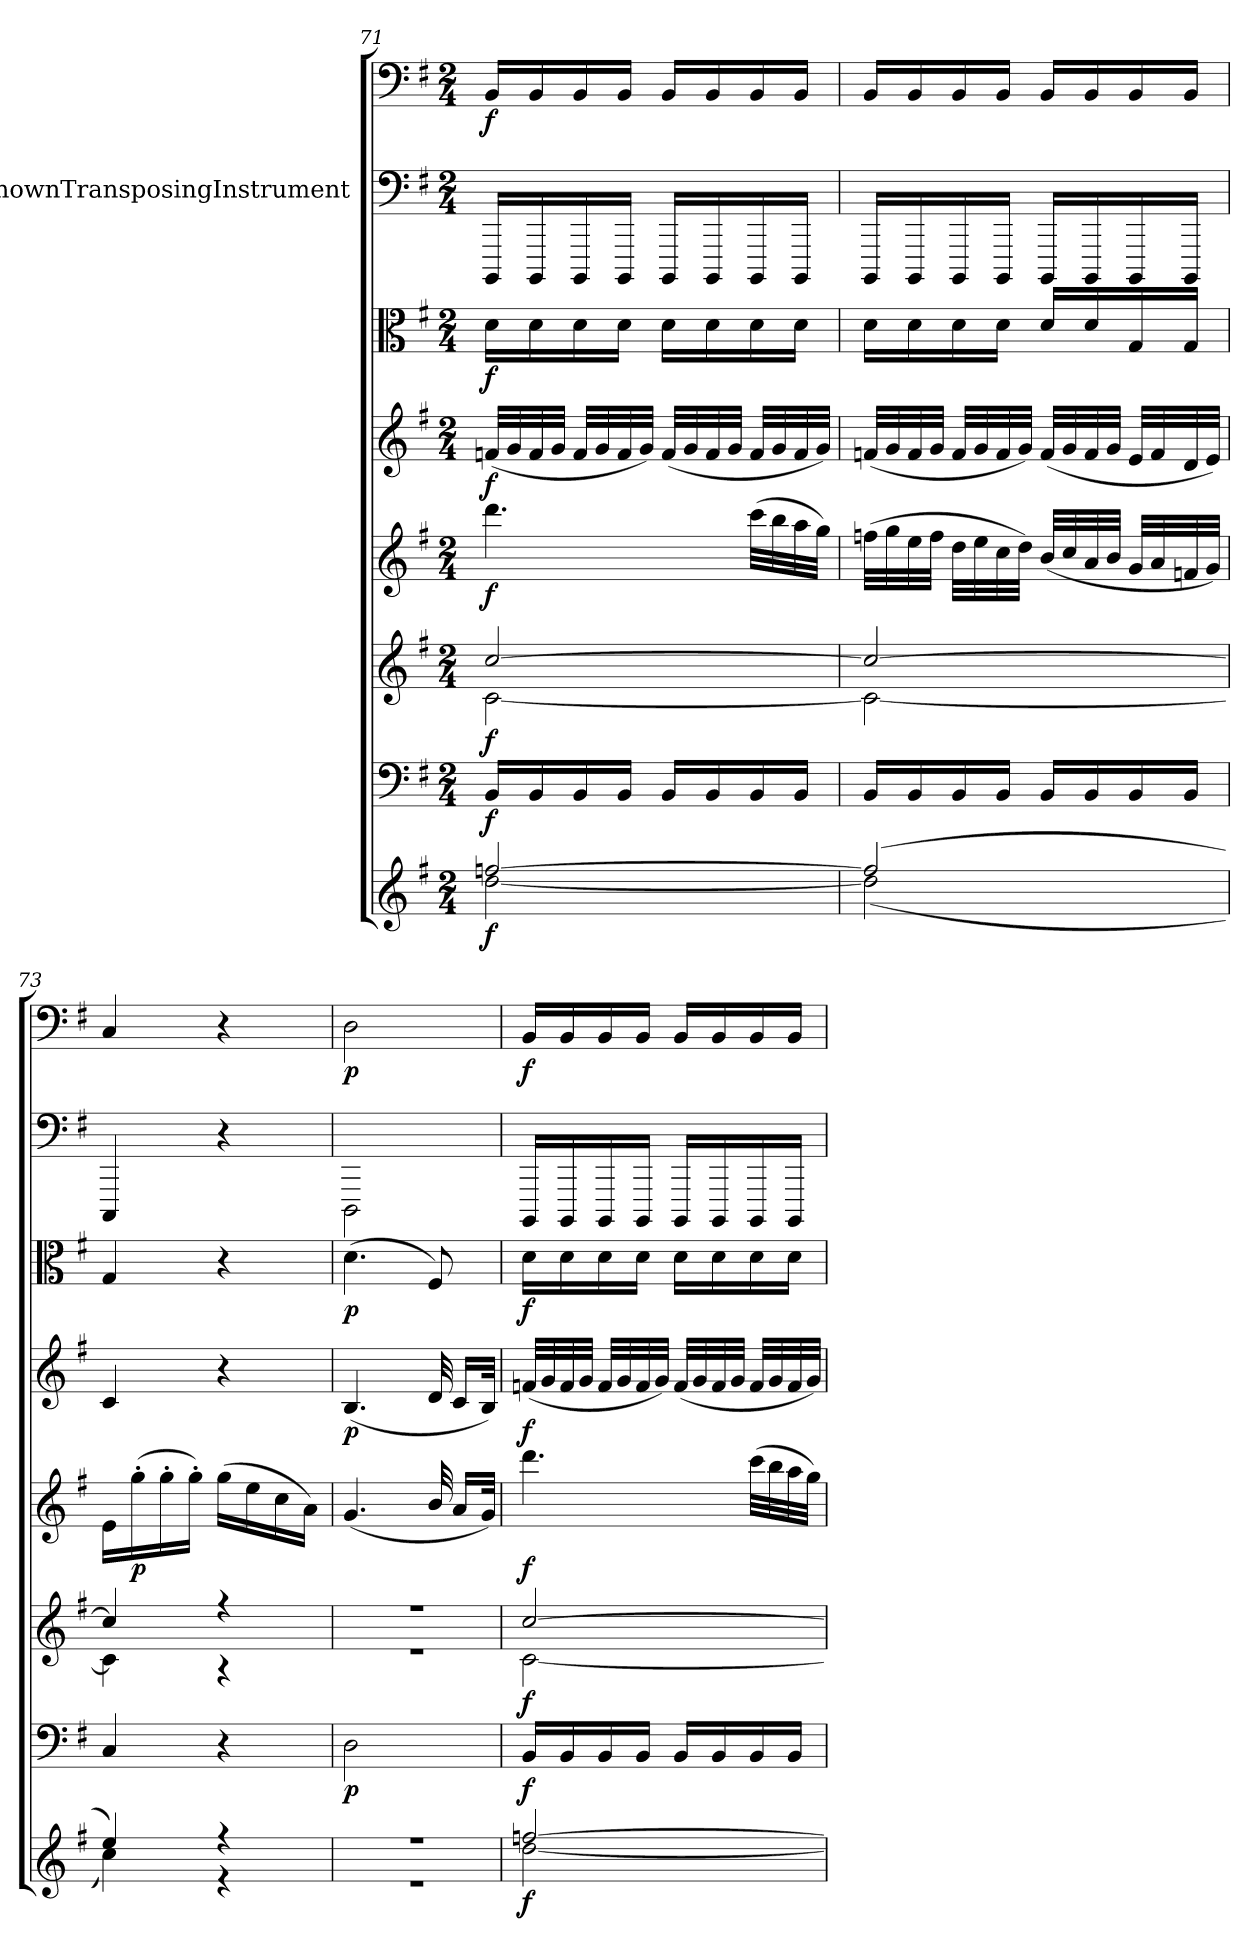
**kern	**dynam	**kern	**dynam	**kern	**dynam	**kern	**dynam	**kern	**dynam	**kern	**dynam	**kern	**kern	**dynam
*part8	*part8	*part7	*part7	*part6	*part6	*part5	*part5	*part4	*part4	*part3	*part3	*part2	*part1	*part1
*staff8	*staff8	*staff7	*staff7	*staff6	*staff6	*staff5	*staff5	*staff4	*staff4	*staff3	*staff3	*staff2	*staff1	*staff1
*	*	*	*	*	*	*	*	*	*	*	*	*I"UnknownTransposingInstrument	*	*
*clefG2	*	*clefF4	*	*clefG2	*	*clefG2	*	*clefG2	*	*clefC3	*	*clefF4	*clefF4	*
*	*	*	*	*	*	*	*	*	*	*	*	*ITrd-7c-12	*	*
*k[f#]	*	*k[f#]	*	*k[f#]	*	*k[f#]	*	*k[f#]	*	*k[f#]	*	*k[f#]	*k[f#]	*
*G:	*	*G:	*	*G:	*	*G:	*	*G:	*	*G:	*	*	*G:	*
*M2/4	*	*M2/4	*	*M2/4	*	*M2/4	*	*M2/4	*	*M2/4	*	*M2/4	*M2/4	*
=71	=71	=71	=71	=71	=71	=71	=71	=71	=71	=71	=71	=71	=71	=71
*^	*	*	*	*^	*	*	*	*	*	*	*	*	*	*
[2ffn/	[2dd\	f	16BB/LL	f	[2cc/	[2c\	f	4.ddd\	f	(32fn/LLL	f	16d\LL	f	16BBB/LL	16BB/LL	f
.	.	.	.	.	.	.	.	.	.	32g/	.	.	.	.	.	.
.	.	.	16BB/	.	.	.	.	.	.	32f/	.	16d\	.	16BBB/	16BB/	.
.	.	.	.	.	.	.	.	.	.	32g/JJJ	.	.	.	.	.	.
.	.	.	16BB/	.	.	.	.	.	.	32f/LLL	.	16d\	.	16BBB/	16BB/	.
.	.	.	.	.	.	.	.	.	.	32g/	.	.	.	.	.	.
.	.	.	16BB/JJ	.	.	.	.	.	.	32f/	.	16d\JJ	.	16BBB/JJ	16BB/JJ	.
.	.	.	.	.	.	.	.	.	.	32g/JJJ)	.	.	.	.	.	.
.	.	.	16BB/LL	.	.	.	.	.	.	(32f/LLL	.	16d\LL	.	16BBB/LL	16BB/LL	.
.	.	.	.	.	.	.	.	.	.	32g/	.	.	.	.	.	.
.	.	.	16BB/	.	.	.	.	.	.	32f/	.	16d\	.	16BBB/	16BB/	.
.	.	.	.	.	.	.	.	.	.	32g/JJJ	.	.	.	.	.	.
.	.	.	16BB/	.	.	.	.	(32ccc\LLL	.	32f/LLL	.	16d\	.	16BBB/	16BB/	.
.	.	.	.	.	.	.	.	32bb\	.	32g/	.	.	.	.	.	.
.	.	.	16BB/JJ	.	.	.	.	32aa\	.	32f/	.	16d\JJ	.	16BBB/JJ	16BB/JJ	.
.	.	.	.	.	.	.	.	32gg\JJJ)	.	32g/JJJ)	.	.	.	.	.	.
=72	=72	=72	=72	=72	=72	=72	=72	=72	=72	=72	=72	=72	=72	=72	=72	=72
(2ff/]	(2dd\]	.	16BB/LL	.	2cc/_	2c\_	.	(32ffn\LLL	.	(32fn/LLL	.	16d\LL	.	16BBB/LL	16BB/LL	.
.	.	.	.	.	.	.	.	32gg\	.	32g/	.	.	.	.	.	.
.	.	.	16BB/	.	.	.	.	32ee\	.	32f/	.	16d\	.	16BBB/	16BB/	.
.	.	.	.	.	.	.	.	32ff\JJJ	.	32g/JJJ	.	.	.	.	.	.
.	.	.	16BB/	.	.	.	.	32dd\LLL	.	32f/LLL	.	16d\	.	16BBB/	16BB/	.
.	.	.	.	.	.	.	.	32ee\	.	32g/	.	.	.	.	.	.
.	.	.	16BB/JJ	.	.	.	.	32cc\	.	32f/	.	16d\JJ	.	16BBB/JJ	16BB/JJ	.
.	.	.	.	.	.	.	.	32dd\JJJ)	.	32g/JJJ)	.	.	.	.	.	.
.	.	.	16BB/LL	.	.	.	.	(32b/LLL	.	(32f/LLL	.	16d/LL	.	16BBB/LL	16BB/LL	.
.	.	.	.	.	.	.	.	32cc/	.	32g/	.	.	.	.	.	.
.	.	.	16BB/	.	.	.	.	32a/	.	32f/	.	16d/	.	16BBB/	16BB/	.
.	.	.	.	.	.	.	.	32b/JJJ	.	32g/JJJ	.	.	.	.	.	.
.	.	.	16BB/	.	.	.	.	32g/LLL	.	32e/LLL	.	16G/	.	16BBB/	16BB/	.
.	.	.	.	.	.	.	.	32a/	.	32f/	.	.	.	.	.	.
.	.	.	16BB/JJ	.	.	.	.	32fn/	.	32d/	.	16G/JJ	.	16BBB/JJ	16BB/JJ	.
.	.	.	.	.	.	.	.	32g/JJJ)	.	32e/JJJ)	.	.	.	.	.	.
=73	=73	=73	=73	=73	=73	=73	=73	=73	=73	=73	=73	=73	=73	=73	=73	=73
4ee/)	4cc\)	.	4C/	.	4cc/]	4c\]	.	16e\LL	.	4c/	.	4G/	.	4CC/	4C/	.
.	.	.	.	.	.	.	.	(16gg'\	p	.	.	.	.	.	.	.
.	.	.	.	.	.	.	.	16gg'\	.	.	.	.	.	.	.	.
.	.	.	.	.	.	.	.	16gg'\JJ)	.	.	.	.	.	.	.	.
4r	4r	.	4r	.	4r	4r	.	(16gg\LL	.	4r	.	4r	.	4r	4r	.
.	.	.	.	.	.	.	.	16ee\	.	.	.	.	.	.	.	.
.	.	.	.	.	.	.	.	16cc\	.	.	.	.	.	.	.	.
.	.	.	.	.	.	.	.	16a\JJ)	.	.	.	.	.	.	.	.
=74	=74	=74	=74	=74	=74	=74	=74	=74	=74	=74	=74	=74	=74	=74	=74	=74
2r	2r	.	2D\	p	2r	2r	.	(4.g/	.	(4.B/	p	(4.d\	p	2DD\	2D\	p
.	.	.	.	.	.	.	.	32b/	.	32d/	.	8F#/)	.	.	.	.
.	.	.	.	.	.	.	.	16a/LL	.	16c/LL	.	.	.	.	.	.
.	.	.	.	.	.	.	.	32g/JJk)	.	32B/JJk)	.	.	.	.	.	.
=75	=75	=75	=75	=75	=75	=75	=75	=75	=75	=75	=75	=75	=75	=75	=75	=75
[2ffn/	[2dd\	f	16BB/LL	f	[2cc/	[2c\	f	4.ddd\	f	(32fn/LLL	f	16d\LL	f	16BBB/LL	16BB/LL	f
.	.	.	.	.	.	.	.	.	.	32g/	.	.	.	.	.	.
.	.	.	16BB/	.	.	.	.	.	.	32f/	.	16d\	.	16BBB/	16BB/	.
.	.	.	.	.	.	.	.	.	.	32g/JJJ	.	.	.	.	.	.
.	.	.	16BB/	.	.	.	.	.	.	32f/LLL	.	16d\	.	16BBB/	16BB/	.
.	.	.	.	.	.	.	.	.	.	32g/	.	.	.	.	.	.
.	.	.	16BB/JJ	.	.	.	.	.	.	32f/	.	16d\JJ	.	16BBB/JJ	16BB/JJ	.
.	.	.	.	.	.	.	.	.	.	32g/JJJ)	.	.	.	.	.	.
.	.	.	16BB/LL	.	.	.	.	.	.	(32f/LLL	.	16d\LL	.	16BBB/LL	16BB/LL	.
.	.	.	.	.	.	.	.	.	.	32g/	.	.	.	.	.	.
.	.	.	16BB/	.	.	.	.	.	.	32f/	.	16d\	.	16BBB/	16BB/	.
.	.	.	.	.	.	.	.	.	.	32g/JJJ	.	.	.	.	.	.
.	.	.	16BB/	.	.	.	.	(32ccc\LLL	.	32f/LLL	.	16d\	.	16BBB/	16BB/	.
.	.	.	.	.	.	.	.	32bb\	.	32g/	.	.	.	.	.	.
.	.	.	16BB/JJ	.	.	.	.	32aa\	.	32f/	.	16d\JJ	.	16BBB/JJ	16BB/JJ	.
.	.	.	.	.	.	.	.	32gg\JJJ)	.	32g/JJJ)	.	.	.	.	.	.
*v	*v	*	*	*	*v	*v	*	*	*	*	*	*	*	*	*	*
=	=	=	=	=	=	=	=	=	=	=	=	=	=	=
*-	*-	*-	*-	*-	*-	*-	*-	*-	*-	*-	*-	*-	*-	*-
